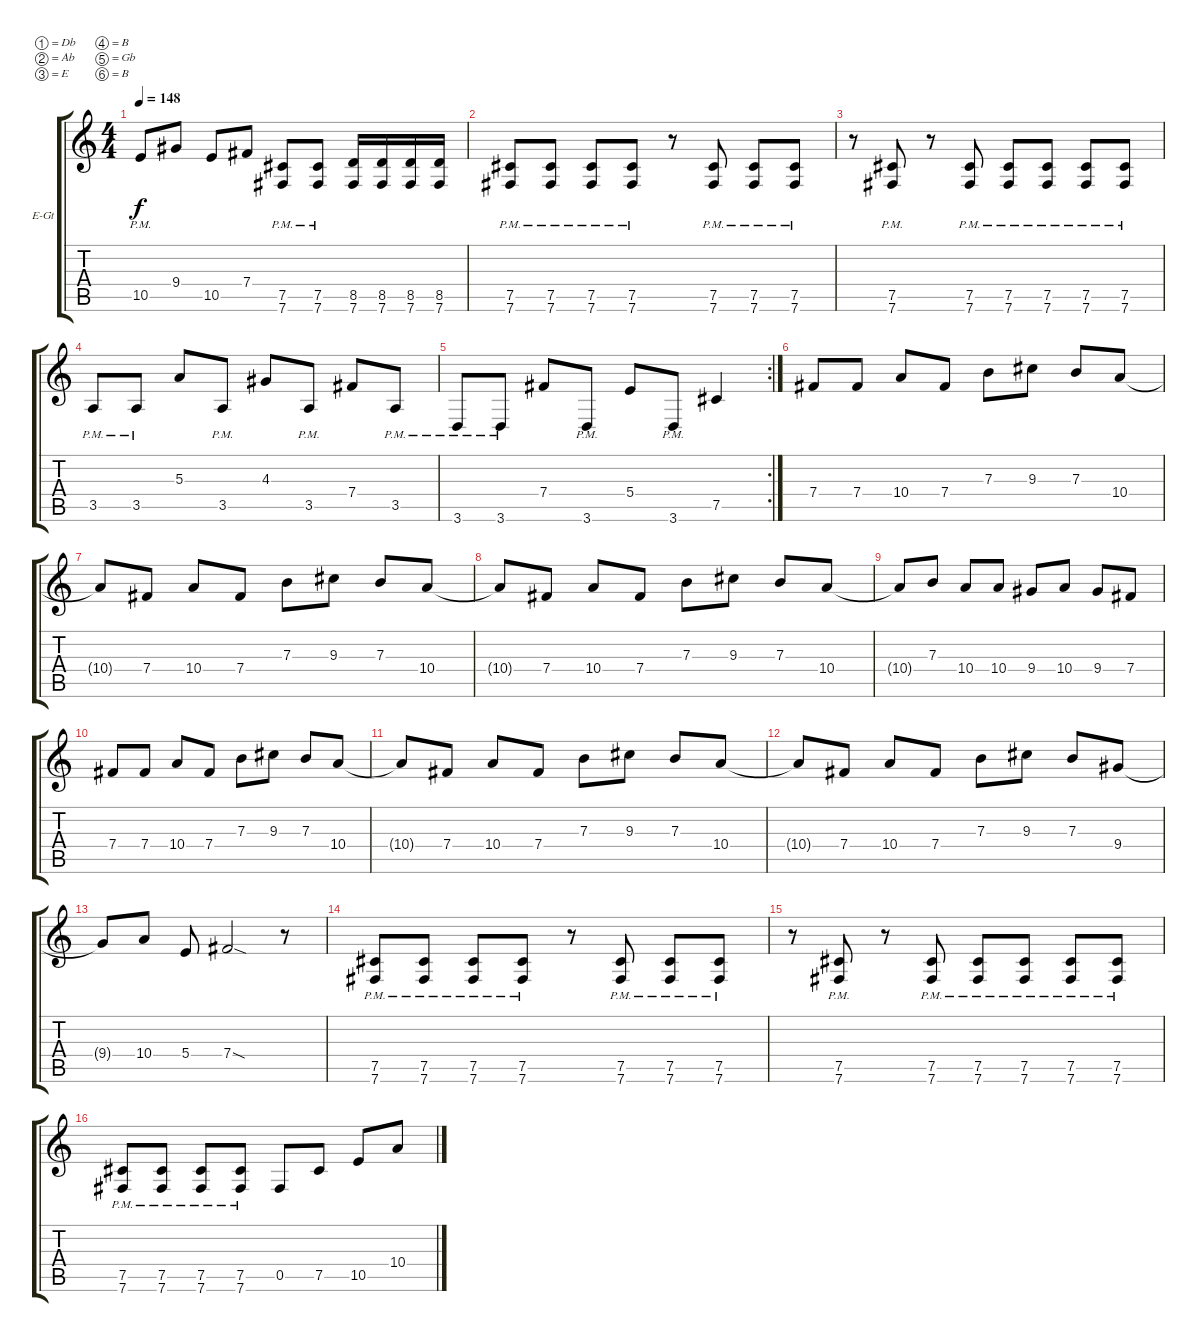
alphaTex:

\bracketExtendMode groupsimilarinstruments
\firstSystemTrackNameOrientation horizontal
\otherSystemsTrackNameOrientation horizontal
\track ("Electric Guitar" "E-Gt") {instrument distortionguitar}
\staff {score tabs}
\tuning (Db4 Ab3 E3 B2 Gb2 B1)
\ts (4 4)
\tempo 148
\clef g2
\ks c
10.5{pm}.8{dy f} 9.4.8 10.5.8 7.4.8 (7.5{pm} 7.6{pm}).8 (7.5{pm} 7.6{pm}).8 (8.5 7.6).16 (8.5 7.6).16 (8.5 7.6).16 (8.5 7.6).16 |
(7.5{pm} 7.6{pm}).8 (7.5{pm} 7.6{pm}).8 (7.5{pm} 7.6{pm}).8 (7.5{pm} 7.6{pm}).8 r.8 (7.5{pm} 7.6{pm}).8 (7.5{pm} 7.6{pm}).8 (7.5{pm} 7.6{pm}).8 |
r.8 (7.5{pm} 7.6{pm}).8 r.8 (7.5{pm} 7.6{pm}).8 (7.5{pm} 7.6{pm}).8 (7.5{pm} 7.6{pm}).8 (7.5{pm} 7.6{pm}).8 (7.5{pm} 7.6{pm}).8 |
3.5{pm}.8 3.5{pm}.8 5.3.8 3.5{pm}.8 4.3.8 3.5{pm}.8 7.4.8 3.5{pm}.8 |
\rc 2
3.6{pm}.8 3.6{pm}.8 7.4.8 3.6{pm}.8 5.4.8 3.6{pm}.8 7.5.4 |
7.4.8 7.4.8 10.4.8 7.4.8 7.3.8 9.3.8 7.3.8 10.4.8 |
10.4{t}.8 7.4.8 10.4.8 7.4.8 7.3.8 9.3.8 7.3.8 10.4.8 |
10.4{t}.8 7.4.8 10.4.8 7.4.8 7.3.8 9.3.8 7.3.8 10.4.8 |
10.4{t}.8 7.3.8 10.4.8 10.4.8 9.4.8 10.4.8 9.4.8 7.4.8 |
7.4.8 7.4.8 10.4.8 7.4.8 7.3.8 9.3.8 7.3.8 10.4.8 |
10.4{t}.8 7.4.8 10.4.8 7.4.8 7.3.8 9.3.8 7.3.8 10.4.8 |
10.4{t}.8 7.4.8 10.4.8 7.4.8 7.3.8 9.3.8 7.3.8 9.4.8 |
9.4{t}.8 10.4.8 5.4.8 7.4{sod}.2 r.8 |
(7.5{pm} 7.6{pm}).8 (7.5{pm} 7.6{pm}).8 (7.5{pm} 7.6{pm}).8 (7.5{pm} 7.6{pm}).8 r.8 (7.5{pm} 7.6{pm}).8 (7.5{pm} 7.6{pm}).8 (7.5{pm} 7.6{pm}).8 |
r.8 (7.5{pm} 7.6{pm}).8 r.8 (7.5{pm} 7.6{pm}).8 (7.5{pm} 7.6{pm}).8 (7.5{pm} 7.6{pm}).8 (7.5{pm} 7.6{pm}).8 (7.5{pm} 7.6{pm}).8 |
(7.5{pm} 7.6{pm}).8 (7.5{pm} 7.6{pm}).8 (7.5{pm} 7.6{pm}).8 (7.5{pm} 7.6{pm}).8 0.5.8 7.5.8 10.5.8 10.4.8
